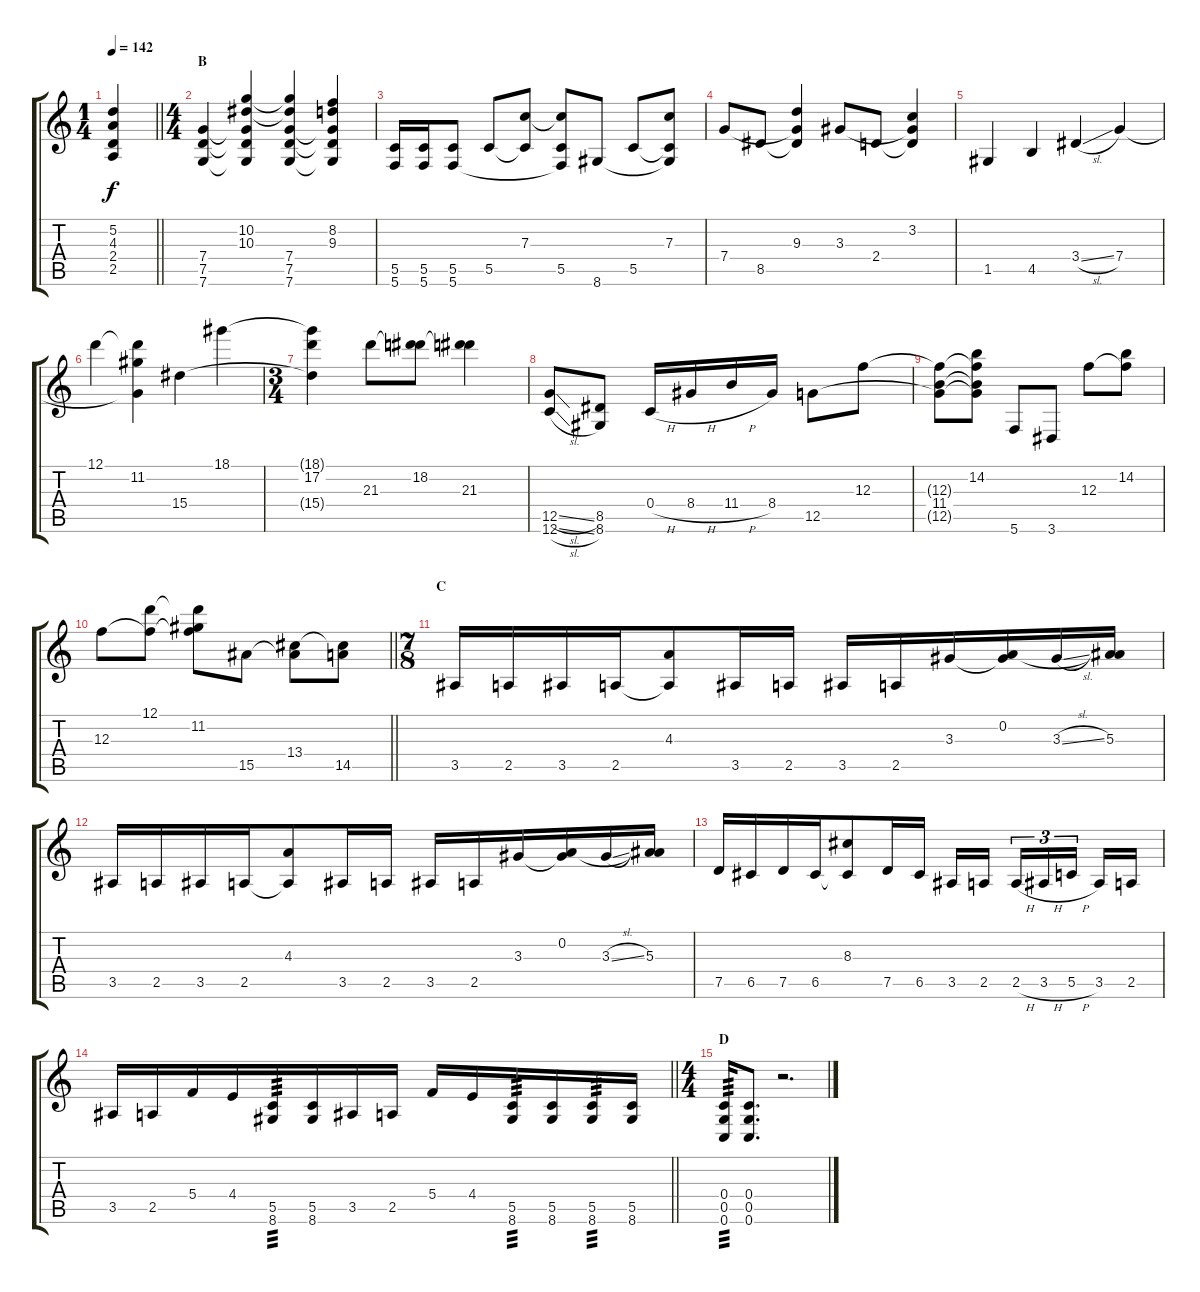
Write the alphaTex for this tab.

\track "" {instrument overdrivenguitar}
\staff {score tabs}
\tuning (D4 A3 F3 C3 G2 C2) {hide}
\ts (1 4)
\tempo 142
\clef g2
\barLineRight lightlight
\ks c
(5.2 4.3 2.4 2.5).4{dy f} |
\ts (4 4)
\section ("" "B")
(7.4 7.5 7.6).4 (10.2 10.3 7.4{t} 7.5{t} 7.6{t}).4 (10.2{t} 10.3{t} 7.4 7.5 7.6).4 (8.2 9.3 7.4{t} 7.5{t} 7.6{t}).4 |
(5.5 5.6).16 (5.5 5.6).16 (5.5 5.6).8 5.5.8 (7.3 5.5{t}).8 (7.3{t} 5.5 5.6{t}).8 8.6.8 5.5.8 (7.3 5.5{t} 8.6{t}).8 |
7.4.8 8.5.8 (9.3 7.4{t} 8.5{t}).4 3.3.8 2.4.8 (3.2 3.3{t} 2.4{t}).4 |
1.5.4 4.5.4 3.4{sl}.4 7.4.4 |
12.1.4 (12.1{t} 11.2 7.4{t}).4 15.4.4 18.1.4 |
\ts (3 4)
(18.1{t} 17.2 15.4{t}).4 21.3.8 (18.2 21.3{t}).8 (18.2{t} 21.3).4 |
(12.5{sl} 12.6{sl}).8 (8.5 8.6).8 0.4{h}.16 8.4{h}.16 11.4{h}.16 8.4.16 12.5.8 12.3.8 |
(12.3{t} 11.4 12.5{t}).8 (14.2 12.3{t} 11.4{t} 12.5{t}).8 5.6.8 3.6.8 12.3.8 (14.2 12.3{t}).8 |
\barLineRight lightlight
12.3.8 (12.1 12.3{t}).8 (12.1{t} 11.2 12.3{t}).8 15.5.8 (13.4 15.5{t}).8 (13.4{t} 14.5).8 |
\ts (7 8)
\section ("" "C")
3.5.16 2.5.16 3.5.16 2.5.16 (4.3 2.5{t}).8 3.5.16 2.5.16 3.5.16 2.5.16 3.3.16 (0.2 3.3{t}).16 3.3{sl}.16 (0.2{t} 5.3).16 |
3.5.16 2.5.16 3.5.16 2.5.16 (4.3 2.5{t}).8 3.5.16 2.5.16 3.5.16 2.5.16 3.3.16 (0.2 3.3{t}).16 3.3{sl}.16 (0.2{t} 5.3).16 |
7.5.16 6.5.16 7.5.16 6.5.16 (8.3 6.5{t}).8 7.5.16 6.5.16 3.5.16 2.5.16 2.5{h}.16{tu (3 2)} 3.5{h}.16{tu (3 2)} 5.5{h}.16{tu (3 2)} 3.5.16 2.5.16 |
\barLineRight lightlight
3.5.16 2.5.16 5.4.16 4.4.16 (5.5 8.6).16{tp 3} (5.5 8.6).16 3.5.16 2.5.16 5.4.16 4.4.16 (5.5 8.6).16{tp 3} (5.5 8.6).16 (5.5 8.6).16{tp 3} (5.5 8.6).16 |
\ts (4 4)
\section ("" "D")
(0.4 0.5 0.6).16{tp 3} (0.4 0.5 0.6).8{d} r.2{d}
